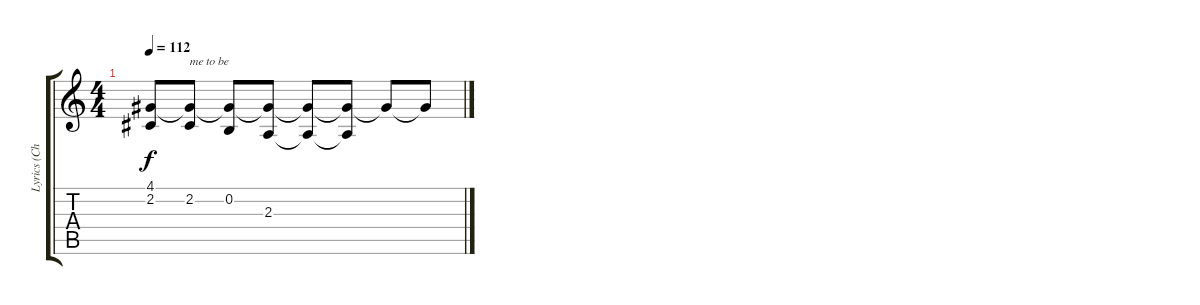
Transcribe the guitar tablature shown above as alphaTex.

\track ("Lyrics (Chester)" "Lyrics (Ch") {instrument oboe}
\staff {score tabs}
\tuning (E4 B3 G3 D3 A2 E2) {hide}
\ts (4 4)
\tempo 112
\clef g2
\ks c
(4.1 2.2{t}).8{dy f} (4.1{t} 2.2).8{txt "me to be"} (4.1{t} 0.2).8 (4.1{t} 2.3).8 (4.1{t} 2.3{t}).8 (4.1{t} 2.3{t}).8 4.1{t}.8 4.1{t}.8
